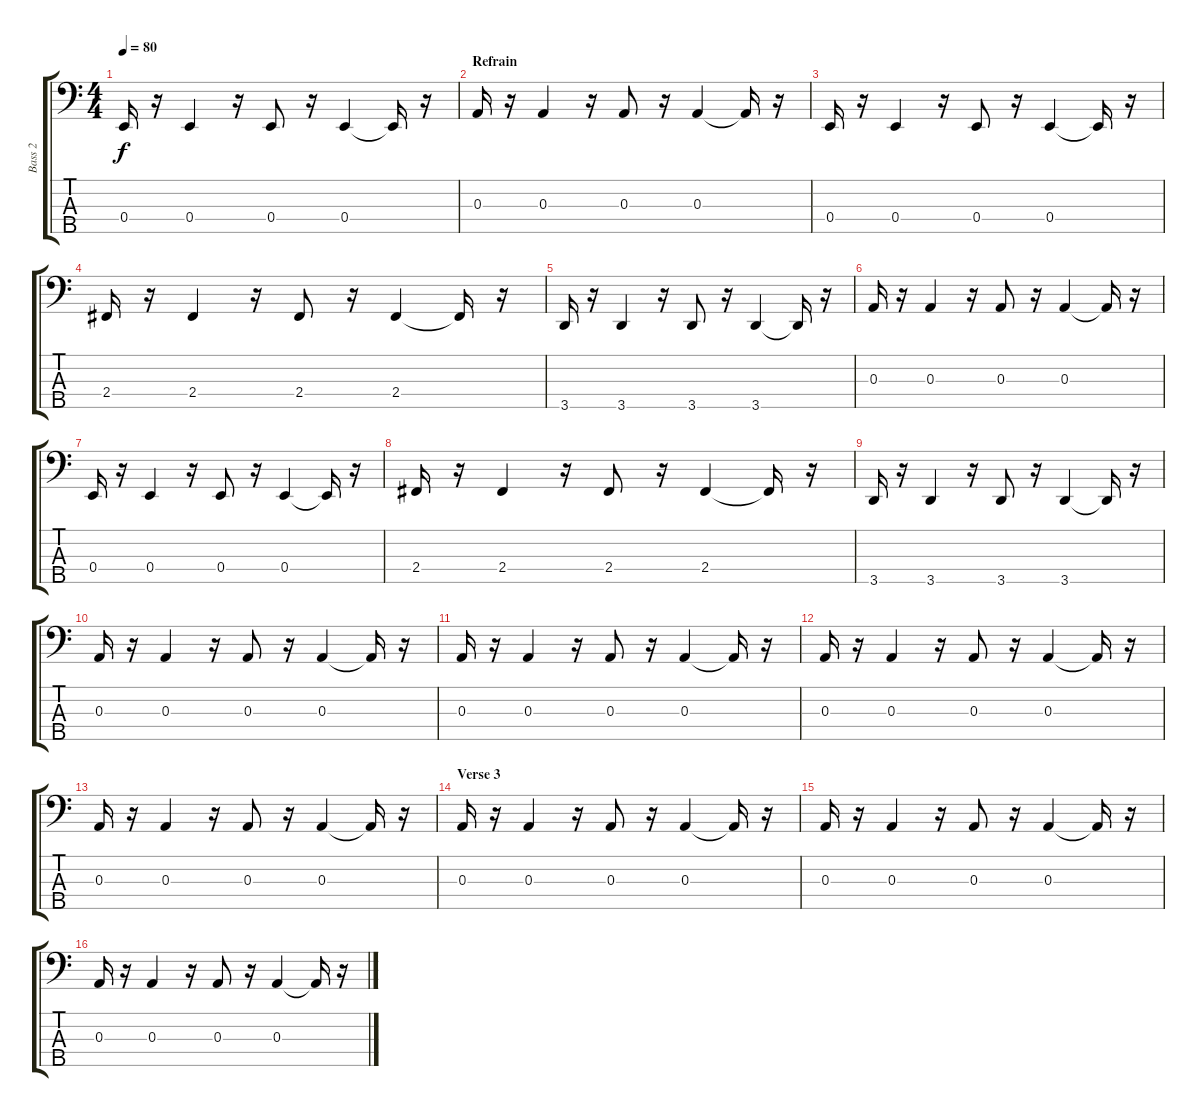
\track ("Bass 2" "Bass 2") {instrument fretlessbass}
\staff {score tabs}
\tuning (G2 D2 A1 E1 B0) {hide}
\ts (4 4)
\tempo 80
\clef f4
\ks c
0.4.16{dy f} r.16 0.4.4 r.16 0.4.8 r.16 0.4.4 0.4{t}.16 r.16 |
\section ("" "Refrain")
0.3.16 r.16 0.3.4 r.16 0.3.8 r.16 0.3.4 0.3{t}.16 r.16 |
0.4.16 r.16 0.4.4 r.16 0.4.8 r.16 0.4.4 0.4{t}.16 r.16 |
2.4.16 r.16 2.4.4 r.16 2.4.8 r.16 2.4.4 2.4{t}.16 r.16 |
3.5.16 r.16 3.5.4 r.16 3.5.8 r.16 3.5.4 3.5{t}.16 r.16 |
0.3.16 r.16 0.3.4 r.16 0.3.8 r.16 0.3.4 0.3{t}.16 r.16 |
0.4.16 r.16 0.4.4 r.16 0.4.8 r.16 0.4.4 0.4{t}.16 r.16 |
2.4.16 r.16 2.4.4 r.16 2.4.8 r.16 2.4.4 2.4{t}.16 r.16 |
3.5.16 r.16 3.5.4 r.16 3.5.8 r.16 3.5.4 3.5{t}.16 r.16 |
0.3.16 r.16 0.3.4 r.16 0.3.8 r.16 0.3.4 0.3{t}.16 r.16 |
0.3.16 r.16 0.3.4 r.16 0.3.8 r.16 0.3.4 0.3{t}.16 r.16 |
0.3.16 r.16 0.3.4 r.16 0.3.8 r.16 0.3.4 0.3{t}.16 r.16 |
0.3.16 r.16 0.3.4 r.16 0.3.8 r.16 0.3.4 0.3{t}.16 r.16 |
\section ("" "Verse 3")
0.3.16 r.16 0.3.4 r.16 0.3.8 r.16 0.3.4 0.3{t}.16 r.16 |
0.3.16 r.16 0.3.4 r.16 0.3.8 r.16 0.3.4 0.3{t}.16 r.16 |
0.3.16 r.16 0.3.4 r.16 0.3.8 r.16 0.3.4 0.3{t}.16 r.16
